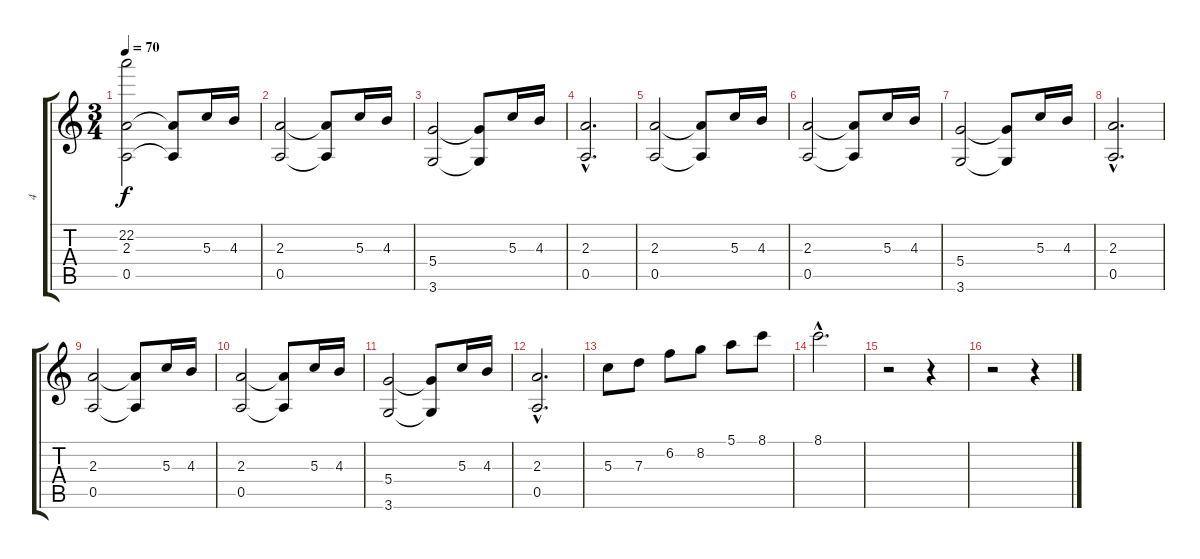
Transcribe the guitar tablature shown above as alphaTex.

\track ("4" "4") {instrument electricguitarclean}
\staff {score tabs}
\tuning (E4 B3 G3 D3 A2 E2) {hide}
\ts (3 4)
\tempo 70
\clef g2
\ks c
(22.2 2.3 0.5).2{dy f} (2.3{t} 0.5{t}).8 5.3.16 4.3.16 |
(2.3 0.5).2 (2.3{t} 0.5{t}).8 5.3.16 4.3.16 |
(5.4 3.6).2 (5.4{t} 3.6{t}).8 5.3.16 4.3.16 |
(2.3{hac} 0.5{hac}).2{d} |
(2.3 0.5).2 (2.3{t} 0.5{t}).8 5.3.16 4.3.16 |
(2.3 0.5).2 (2.3{t} 0.5{t}).8 5.3.16 4.3.16 |
(5.4 3.6).2 (5.4{t} 3.6{t}).8 5.3.16 4.3.16 |
(2.3{hac} 0.5{hac}).2{d} |
(2.3 0.5).2 (2.3{t} 0.5{t}).8 5.3.16 4.3.16 |
(2.3 0.5).2 (2.3{t} 0.5{t}).8 5.3.16 4.3.16 |
(5.4 3.6).2 (5.4{t} 3.6{t}).8 5.3.16 4.3.16 |
(2.3{hac} 0.5{hac}).2{d} |
5.3.8{volume 14 balance 4 instrument tubularbells} 7.3.8 6.2.8 8.2.8 5.1.8 8.1.8 |
8.1{hac}.2{d} |
r.2 r.4 |
r.2 r.4
